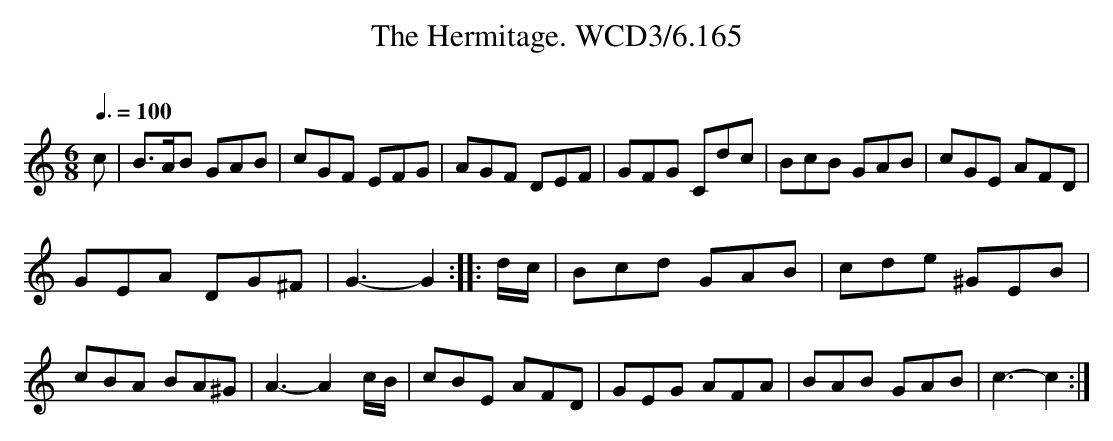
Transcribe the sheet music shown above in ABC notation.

X:1
T:Hermitage. WCD3/6.165, The
O:
M:6/8
L:1/8
Q:3/8=100
K:C
c|B>AB GAB|cGF EFG|AGF DEF|GFG Cdc|BcB GAB|cGE AFD|
GEA DG^F|G3-G2::d/c/|Bcd GAB|cde ^GEB|
cBA BA^G|A3-A2 c/B/|cBE AFD|GEG AFA|BAB GAB|c3-c2:|
